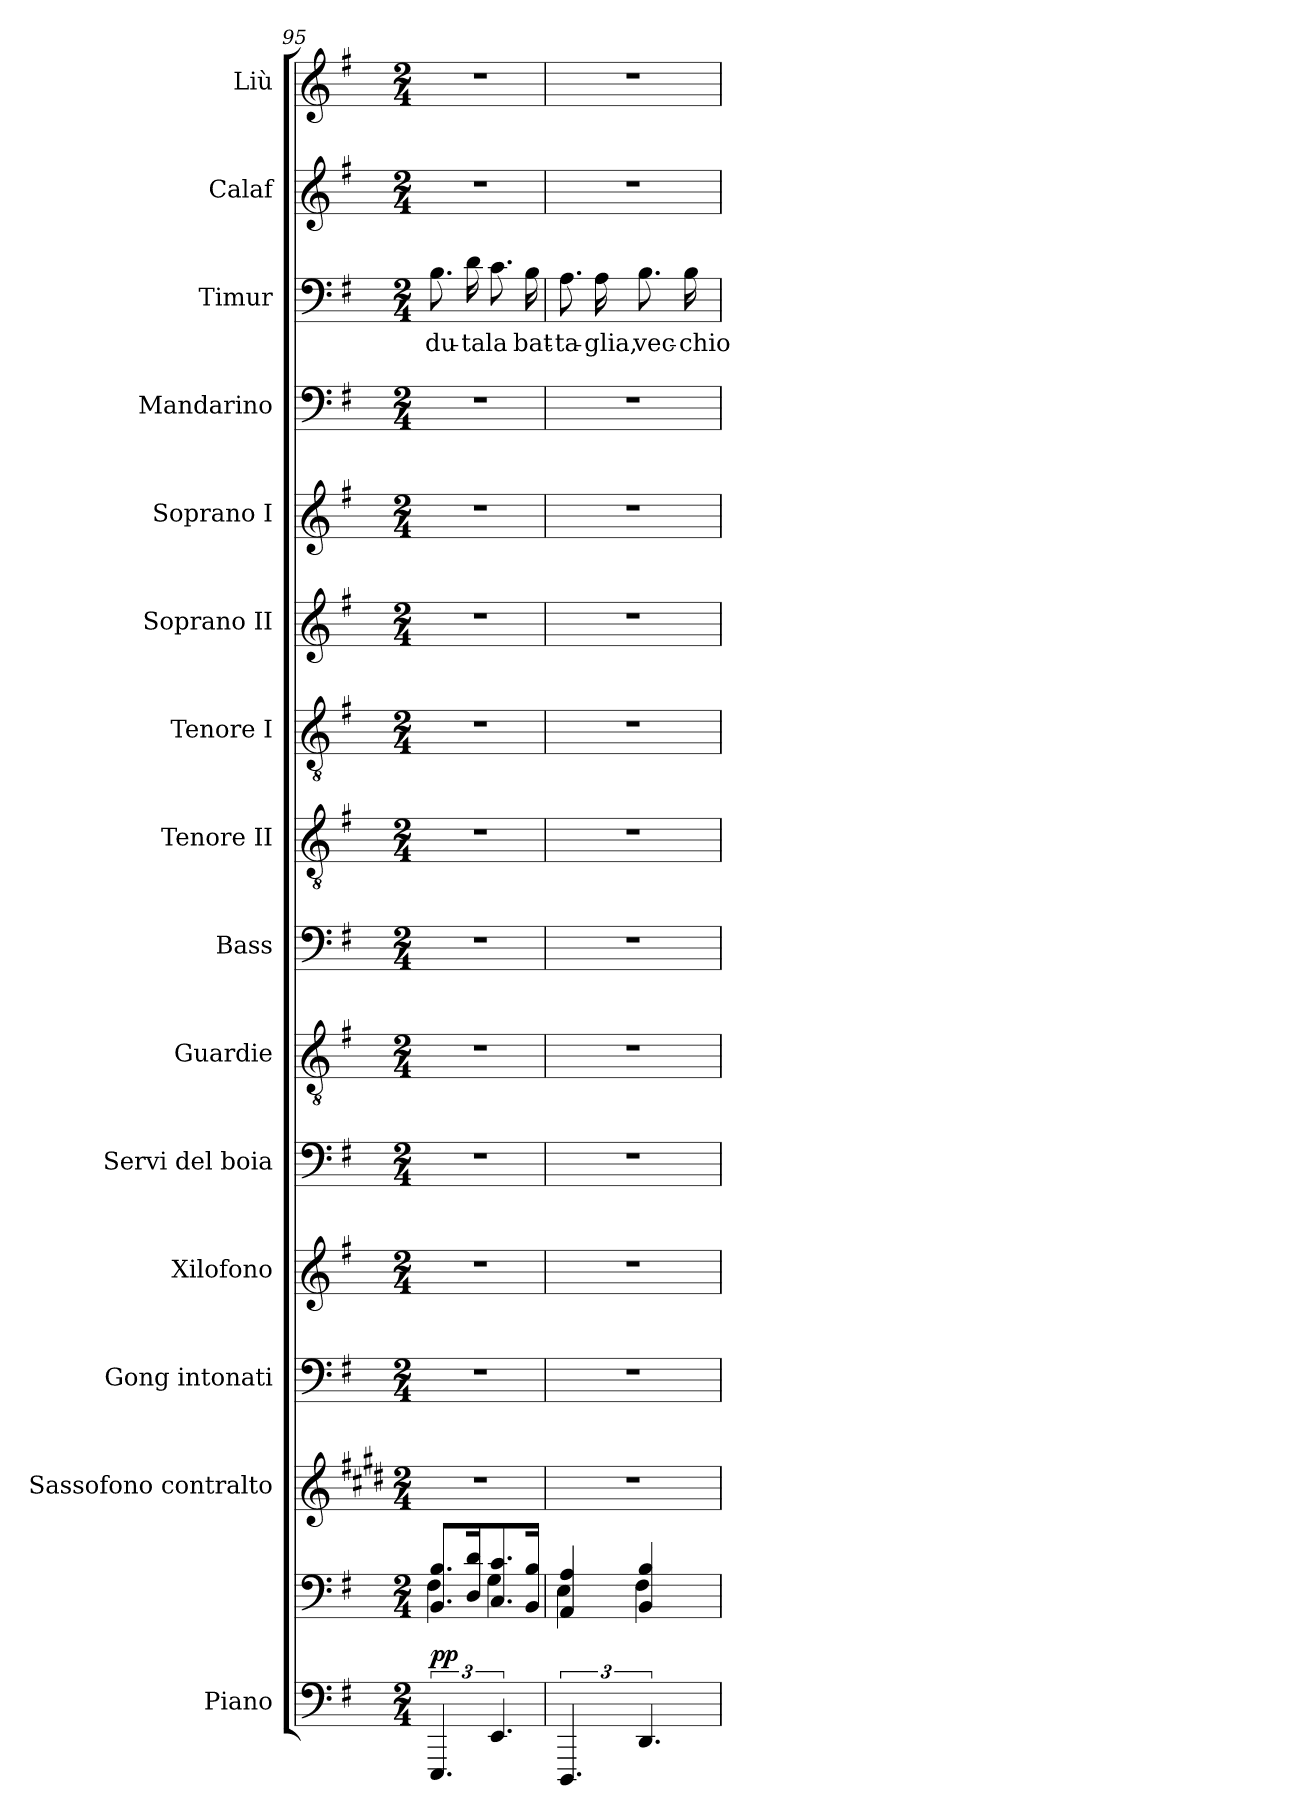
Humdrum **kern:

**kern	**kern	**dynam	**kern	**kern	**kern	**kern	**kern	**kern	**kern	**kern	**kern	**kern	**kern	**kern	**text	**kern	**kern
*part15	*part15	*part15	*part14	*part13	*part12	*part11	*part10	*part9	*part8	*part7	*part6	*part5	*part4	*part3	*part3	*part2	*part1
*staff16	*staff15	*staff15/16	*staff14	*staff13	*staff12	*staff11	*staff10	*staff9	*staff8	*staff7	*staff6	*staff5	*staff4	*staff3	*staff3	*staff2	*staff1
*I"Piano	*	*	*I"Sassofono contralto	*I"Gong intonati	*I"Xilofono	*I"Servi del boia	*I"Guardie	*I"Bass	*I"Tenore II	*I"Tenore I	*I"Soprano II	*I"Soprano I	*I"Mandarino	*I"Timur	*	*I"Calaf	*I"Liù
*I'Pno.	*	*	*	*I'Gong int.	*I'Xil.	*I'Ser.B.	*I'G.	*I'B.	*I'T. II	*I'T. I	*I'S. II	*I'S. I	*I'M.	*I'T.	*	*I'C.	*I'L.
!!LO:LB:g=z
*clefF4	*clefF4	*	*clefG2	*clefF4	*clefG2	*clefF4	*clefGv2	*clefF4	*clefGv2	*clefGv2	*clefG2	*clefG2	*clefF4	*clefF4	*	*clefG2	*clefG2
*	*	*	*ITrd5c9	*	*ITrd-7c-12	*	*	*	*	*	*	*	*	*	*	*	*
*k[f#]	*k[f#]	*	*k[f#]	*k[f#]	*k[f#]	*k[f#]	*k[f#]	*k[f#]	*k[f#]	*k[f#]	*k[f#]	*k[f#]	*k[f#]	*k[f#]	*	*k[f#]	*k[f#]
*M2/4	*M2/4	*	*M2/4	*M2/4	*M2/4	*M2/4	*M2/4	*M2/4	*M2/4	*M2/4	*M2/4	*M2/4	*M2/4	*M2/4	*	*M2/4	*M2/4
*MM76	*MM76	*	*MM76	*MM76	*MM76	*MM76	*MM76	*MM76	*MM76	*MM76	*MM76	*MM76	*MM76	*MM76	*	*MM76	*MM76
=95	=95	=95	=95	=95	=95	=95	=95	=95	=95	=95	=95	=95	=95	=95	=95	=95	=95
*	*^	*	*	*	*	*	*	*	*	*	*	*	*	*	*	*	*
!	!	!	!LO:DY:a=2	!	!	!	!	!	!	!	!	!	!	!	!	!LO:LY:b	!	!
6.EEE/	8.BB/ 8.B/L	4F#\	pp	2r	2r	2r	2r	2r	2r	2r	2r	2r	2r	2r	8.B\	-du-	2r	2r
!	!	!	!	!	!	!	!	!	!	!	!	!	!	!	!	!LO:LY:b	!	!
.	16D/ 16d/K	.	.	.	.	.	.	.	.	.	.	.	.	.	16d\	-ta	.	.
!	!	!	!	!	!	!	!	!	!	!	!	!	!	!	!	!LO:LY:b	!	!
6.EE/	8.C/ 8.c/	4G\	.	.	.	.	.	.	.	.	.	.	.	.	8.c\	la	.	.
!	!	!	!	!	!	!	!	!	!	!	!	!	!	!	!	!LO:LY:b	!	!
.	16BB/ 16B/Jk	.	.	.	.	.	.	.	.	.	.	.	.	.	16B\	bat-	.	.
=96	=96	=96	=96	=96	=96	=96	=96	=96	=96	=96	=96	=96	=96	=96	=96	=96	=96	=96
!	!	!	!	!	!	!	!	!	!	!	!	!	!	!	!	!LO:LY:b	!	!
6.DDD/	4AA/ 4A/	4E\	.	2r	2r	2r	2r	2r	2r	2r	2r	2r	2r	2r	8.A\	-ta-	2r	2r
!	!	!	!	!	!	!	!	!	!	!	!	!	!	!	!	!LO:LY:b	!	!
.	.	.	.	.	.	.	.	.	.	.	.	.	.	.	16A\	-glia,	.	.
!	!	!	!	!	!	!	!	!	!	!	!	!	!	!	!	!LO:LY:b	!	!
6.DD/	4BB/ 4B/	4F#\	.	.	.	.	.	.	.	.	.	.	.	.	8.B\	vec-	.	.
!	!	!	!	!	!	!	!	!	!	!	!	!	!	!	!	!LO:LY:b	!	!
.	.	.	.	.	.	.	.	.	.	.	.	.	.	.	16B\	-chio	.	.
*	*v	*v	*	*	*	*	*	*	*	*	*	*	*	*	*	*	*	*
=	=	=	=	=	=	=	=	=	=	=	=	=	=	=	=	=	=
*-	*-	*-	*-	*-	*-	*-	*-	*-	*-	*-	*-	*-	*-	*-	*-	*-	*-
